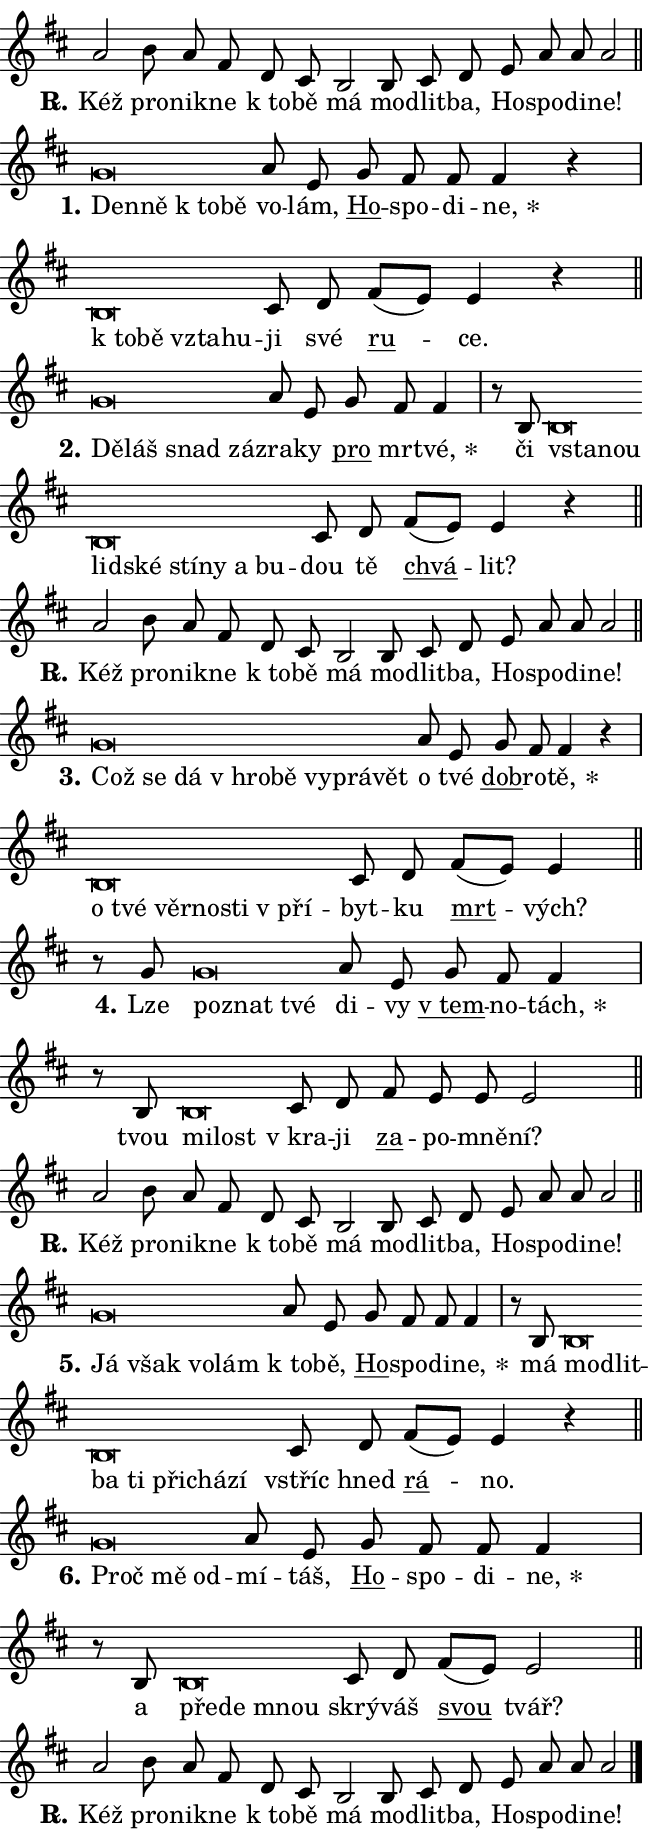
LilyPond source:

\version "2.24.0"
\header { tagline = "" }
\paper {
  indent = 0\cm
  top-margin = 0\cm
  right-margin = 0.13\cm % to fit lyric hyphens
  bottom-margin = 0\cm
  left-margin = 0\cm
  paper-width = 11\cm
  page-breaking = #ly:one-page-breaking
  system-system-spacing.basic-distance = #11
  score-system-spacing.basic-distance = #11
  ragged-last = ##f
}


%% Author: Thomas Morley
%% https://lists.gnu.org/archive/html/lilypond-user/2020-05/msg00002.html
#(define (line-position grob)
"Returns position of @var[grob} in current system:
   @code{'start}, if at first time-step
   @code{'end}, if at last time-step
   @code{'middle} otherwise
"
  (let* ((col (ly:item-get-column grob))
         (ln (ly:grob-object col 'left-neighbor))
         (rn (ly:grob-object col 'right-neighbor))
         (col-to-check-left (if (ly:grob? ln) ln col))
         (col-to-check-right (if (ly:grob? rn) rn col))
         (break-dir-left
           (and
             (ly:grob-property col-to-check-left 'non-musical #f)
             (ly:item-break-dir col-to-check-left)))
         (break-dir-right
           (and
             (ly:grob-property col-to-check-right 'non-musical #f)
             (ly:item-break-dir col-to-check-right))))
        (cond ((eqv? 1 break-dir-left) 'start)
              ((eqv? -1 break-dir-right) 'end)
              (else 'middle))))

#(define (tranparent-at-line-position vctor)
  (lambda (grob)
  "Relying on @code{line-position} select the relevant enry from @var{vctor}.
Used to determine transparency,"
    (case (line-position grob)
      ((end) (not (vector-ref vctor 0)))
      ((middle) (not (vector-ref vctor 1)))
      ((start) (not (vector-ref vctor 2))))))

noteHeadBreakVisibility =
#(define-music-function (break-visibility)(vector?)
"Makes @code{NoteHead}s transparent relying on @var{break-visibility}"
#{
  \override NoteHead.transparent =
    #(tranparent-at-line-position break-visibility)
#})

#(define delete-ledgers-for-transparent-note-heads
  (lambda (grob)
    "Reads whether a @code{NoteHead} is transparent.
If so this @code{NoteHead} is removed from @code{'note-heads} from
@var{grob}, which is supposed to be @code{LedgerLineSpanner}.
As a result ledgers are not printed for this @code{NoteHead}"
    (let* ((nhds-array (ly:grob-object grob 'note-heads))
           (nhds-list
             (if (ly:grob-array? nhds-array)
                 (ly:grob-array->list nhds-array)
                 '()))
           ;; Relies on the transparent-property being done before
           ;; Staff.LedgerLineSpanner.after-line-breaking is executed.
           ;; This is fragile ...
           (to-keep
             (remove
               (lambda (nhd)
                 (ly:grob-property nhd 'transparent #f))
               nhds-list)))
      ;; TODO find a better method to iterate over grob-arrays, similiar
      ;; to filter/remove etc for lists
      ;; For now rebuilt from scratch
      (set! (ly:grob-object grob 'note-heads)  '())
      (for-each
        (lambda (nhd)
          (ly:pointer-group-interface::add-grob grob 'note-heads nhd))
        to-keep))))

squashNotes = {
  \override NoteHead.X-extent = #'(-0.2 . 0.2)
  \override NoteHead.Y-extent = #'(-0.75 . 0)
  \override NoteHead.stencil =
    #(lambda (grob)
       (let ((pos (ly:grob-property grob 'staff-position)))
         (begin
           (if (< pos -7) (display "ERROR: Lower brevis then expected\n") (display ""))
           (if (<= pos -6) ly:text-interface::print ly:note-head::print))))
}
unSquashNotes = {
  \revert NoteHead.X-extent
  \revert NoteHead.Y-extent
  \revert NoteHead.stencil
}

hideNotes = \noteHeadBreakVisibility #begin-of-line-visible
unHideNotes = \noteHeadBreakVisibility #all-visible

% work-around for resetting accidentals
% https://lilypond.org/doc/v2.23/Documentation/notation/displaying-rhythms#unmetered-music
cadenzaMeasure = {
  \cadenzaOff
  \partial 1024 s1024
  \cadenzaOn
}

#(define-markup-command (accent layout props text) (markup?)
  "Underline accented syllable"
  (interpret-markup layout props
    #{\markup \override #'(offset . 4.3) \underline { #text }#}))

responsum = \markup \concat {
  "R" \hspace #-1.05 \path #0.1 #'((moveto 0 0.07) (lineto 0.9 0.8)) \hspace #0.05 "."
}

spaceSize = #0.6828661417322834 % exact space size for TeX Gyre Schola

\layout {
  \context {
    \Staff
    \remove "Time_signature_engraver"
    \override LedgerLineSpanner.after-line-breaking = #delete-ledgers-for-transparent-note-heads
  }
  \context {
    \Lyrics {
      \override LyricSpace.minimum-distance = \spaceSize
      \override LyricText.font-name = #"TeX Gyre Schola"
      \override LyricText.font-size = 1
      \override StanzaNumber.font-name = #"TeX Gyre Schola Bold"
      \override StanzaNumber.font-size = 1
    }
  }
  \context {
    \Score 
    \override NoteHead.text =
      #(lambda (grob) 
        (let ((pos (ly:grob-property grob 'staff-position)))
          #{\markup {
            \combine
              \halign #-0.55 \raise #(if (= pos -6) 0 0.5) \override #'(thickness . 2) \draw-line #'(3.2 . 0)
              \musicglyph "noteheads.sM1"
          }#}))
  }
}

% magnetic-lyrics.ily
%
%   written by
%     Jean Abou Samra <jean@abou-samra.fr>
%     Werner Lemberg <wl@gnu.org>
%
%   adapted by
%     Jiri Hon <jiri.hon@gmail.com>
%
% Version 2022-Apr-15

% https://www.mail-archive.com/lilypond-user@gnu.org/msg149350.html

#(define (Left_hyphen_pointer_engraver context)
   "Collect syllable-hyphen-syllable occurrences in lyrics and store
them in properties.  This engraver only looks to the left.  For
example, if the lyrics input is @code{foo -- bar}, it does the
following.

@itemize @bullet
@item
Set the @code{text} property of the @code{LyricHyphen} grob between
@q{foo} and @q{bar} to @code{foo}.

@item
Set the @code{left-hyphen} property of the @code{LyricText} grob with
text @q{foo} to the @code{LyricHyphen} grob between @q{foo} and
@q{bar}.
@end itemize

Use this auxiliary engraver in combination with the
@code{lyric-@/text::@/apply-@/magnetic-@/offset!} hook."
   (let ((hyphen #f)
         (text #f))
     (make-engraver
      (acknowledgers
       ((lyric-syllable-interface engraver grob source-engraver)
        (set! text grob)))
      (end-acknowledgers
       ((lyric-hyphen-interface engraver grob source-engraver)
        ;(when (not (grob::has-interface grob 'lyric-space-interface))
          (set! hyphen grob)));)
      ((stop-translation-timestep engraver)
       (when (and text hyphen)
         (ly:grob-set-object! text 'left-hyphen hyphen))
       (set! text #f)
       (set! hyphen #f)))))

#(define (lyric-text::apply-magnetic-offset! grob)
   "If the space between two syllables is less than the value in
property @code{LyricText@/.details@/.squash-threshold}, move the right
syllable to the left so that it gets concatenated with the left
syllable.

Use this function as a hook for
@code{LyricText@/.after-@/line-@/breaking} if the
@code{Left_@/hyphen_@/pointer_@/engraver} is active."
   (let ((hyphen (ly:grob-object grob 'left-hyphen #f)))
     (when hyphen
       (let ((left-text (ly:spanner-bound hyphen LEFT)))
         (when (grob::has-interface left-text 'lyric-syllable-interface)
           (let* ((common (ly:grob-common-refpoint grob left-text X))
                  (this-x-ext (ly:grob-extent grob common X))
                  (left-x-ext
                   (begin
                     ;; Trigger magnetism for left-text.
                     (ly:grob-property left-text 'after-line-breaking)
                     (ly:grob-extent left-text common X)))
                  ;; `delta` is the gap width between two syllables.
                  (delta (- (interval-start this-x-ext)
                            (interval-end left-x-ext)))
                  (details (ly:grob-property grob 'details))
                  (threshold (assoc-get 'squash-threshold details 0.2)))
             (when (< delta threshold)
               (let* (;; We have to manipulate the input text so that
                      ;; ligatures crossing syllable boundaries are not
                      ;; disabled.  For languages based on the Latin
                      ;; script this is essentially a beautification.
                      ;; However, for non-Western scripts it can be a
                      ;; necessity.
                      (lt (ly:grob-property left-text 'text))
                      (rt (ly:grob-property grob 'text))
                      (is-space (grob::has-interface hyphen 'lyric-space-interface))
                      (space (if is-space " " ""))
                      (extra-delta (if is-space spaceSize 0))
                      ;; Append new syllable.
                      (ltrt-space (if (and (string? lt) (string? rt))
                                (string-append lt space rt)
                                (make-concat-markup (list lt space rt))))
                      ;; Right-align `ltrt` to the right side.
                      (ltrt-space-markup (grob-interpret-markup
                               grob
                               (make-translate-markup
                                (cons (interval-length this-x-ext) 0)
                                (make-right-align-markup ltrt-space)))))
                 (begin
                   ;; Don't print `left-text`.
                   (ly:grob-set-property! left-text 'stencil #f)
                   ;; Set text and stencil (which holds all collected
                   ;; syllables so far) and shift it to the left.
                   (ly:grob-set-property! grob 'text ltrt-space)
                   (ly:grob-set-property! grob 'stencil ltrt-space-markup)
                   (ly:grob-translate-axis! grob (- (- delta extra-delta)) X))))))))))


#(define (lyric-hyphen::displace-bounds-first grob)
   ;; Make very sure this callback isn't triggered too early.
   (let ((left (ly:spanner-bound grob LEFT))
         (right (ly:spanner-bound grob RIGHT)))
     (ly:grob-property left 'after-line-breaking)
     (ly:grob-property right 'after-line-breaking)
     (ly:lyric-hyphen::print grob)))

squashThreshold = #0.4

\layout {
  \context {
    \Lyrics
    \consists #Left_hyphen_pointer_engraver
    \override LyricText.after-line-breaking =
      #lyric-text::apply-magnetic-offset!
    \override LyricHyphen.stencil = #lyric-hyphen::displace-bounds-first
    \override LyricText.details.squash-threshold = \squashThreshold
    \override LyricHyphen.minimum-distance = 0
    \override LyricHyphen.minimum-length = \squashThreshold
  }
}

squashText = \override LyricText.details.squash-threshold = 9999
unSquashText = \override LyricText.details.squash-threshold = \squashThreshold

leftText = \override LyricText.self-alignment-X = #LEFT
unLeftText = \revert LyricText.self-alignment-X

starOffset = #(lambda (grob) 
                (let ((x_offset (ly:self-alignment-interface::aligned-on-x-parent grob)))
                  (if (= x_offset 0) 0 (+ x_offset 1.2))))

star = #(define-music-function (syllable)(string?)
"Append star separator at the end of a syllable"
#{
  \once \override LyricText.X-offset = #starOffset
  \lyricmode { \markup {
    #syllable
    \override #'((font-name . "TeX Gyre Schola Bold")) \hspace #0.2 \lower #0.65 \larger "*"
  } }
#})

starAccent = #(define-music-function (syllable)(string?)
"Append star separator at the end of a syllable and make accent"
#{
  \once \override LyricText.X-offset = #starOffset
  \lyricmode { \markup {
    \accent #syllable
    \override #'((font-name . "TeX Gyre Schola Bold")) \hspace #0.2 \lower #0.65 \larger "*"
  } }
#})

breath = #(define-music-function (syllable)(string?)
"Append breathing indicator at the end of a syllable"
#{
  \lyricmode { \markup { #syllable "+" } }
#})

optionalBreath = #(define-music-function (syllable)(string?)
"Append optional breathing indicator at the end of a syllable"
#{
  \lyricmode { \markup { #syllable "(+)" } }
#})


\score {
    <<
        \new Voice = "melody" { \cadenzaOn \key d \major \relative { a'2 b8 a fis \bar "" d cis b2 \bar "" b8 cis d \bar "" e a a a2 \cadenzaMeasure \bar "||" \break } }
        \new Lyrics \lyricsto "melody" { \lyricmode { \set stanza = \responsum
Kéž pro -- nik -- ne "k to" -- bě má mo -- dlit -- ba, Ho -- spo -- di -- ne! } }
    >>
    \layout {}
}

\score {
    <<
        \new Voice = "melody" { \cadenzaOn \key d \major \relative { \squashNotes g'\breve*1/16 \hideNotes \breve*1/16 \bar "" \breve*1/16 \breve*1/16 \bar "" \unHideNotes \unSquashNotes a8 e \bar "" g fis fis fis4 r \cadenzaMeasure \bar "|" \squashNotes b,\breve*1/16 \hideNotes \breve*1/16 \bar "" \breve*1/16 \breve*1/16 \bar "" \unHideNotes \unSquashNotes cis8 d \bar "" fis[( e)] e4 r \cadenzaMeasure \bar "||" \break } }
        \new Lyrics \lyricsto "melody" { \lyricmode { \set stanza = "1."
\leftText Den -- \squashText ně "k to" -- bě \unLeftText \unSquashText vo -- lám, \markup \accent Ho -- spo -- di -- \star ne, \leftText "k to" -- \squashText bě vzta -- hu -- \unLeftText \unSquashText ji své \markup \accent ru -- ce. } }
    >>
    \layout {}
}

\score {
    <<
        \new Voice = "melody" { \cadenzaOn \key d \major \relative { \squashNotes g'\breve*1/16 \hideNotes \breve*1/16 \bar "" \breve*1/16 \breve*1/16 \bar "" \unHideNotes \unSquashNotes a8 e \bar "" g fis fis4 \cadenzaMeasure \bar "|" r8 b,8 \squashNotes b\breve*1/16 \hideNotes \breve*1/16 \bar "" \breve*1/16 \bar "" \breve*1/16 \bar "" \breve*1/16 \bar "" \breve*1/16 \bar "" \breve*1/16 \breve*1/16 \bar "" \unHideNotes \unSquashNotes cis8 d \bar "" fis[( e)] e4 r \cadenzaMeasure \bar "||" \break } }
        \new Lyrics \lyricsto "melody" { \lyricmode { \set stanza = "2."
\leftText Dě -- \squashText láš snad zá -- \unLeftText \unSquashText zra -- ky \markup \accent pro mrt -- \star vé, či \leftText vsta -- \squashText nou lid -- ské stí -- ny a bu -- \unLeftText \unSquashText dou tě \markup \accent chvá -- lit? } }
    >>
    \layout {}
}

\score {
    <<
        \new Voice = "melody" { \cadenzaOn \key d \major \relative { a'2 b8 a fis \bar "" d cis b2 \bar "" b8 cis d \bar "" e a a a2 \cadenzaMeasure \bar "||" \break } }
        \new Lyrics \lyricsto "melody" { \lyricmode { \set stanza = \responsum
Kéž pro -- nik -- ne "k to" -- bě má mo -- dlit -- ba, Ho -- spo -- di -- ne! } }
    >>
    \layout {}
}

\score {
    <<
        \new Voice = "melody" { \cadenzaOn \key d \major \relative { \squashNotes g'\breve*1/16 \hideNotes \breve*1/16 \bar "" \breve*1/16 \bar "" \breve*1/16 \bar "" \breve*1/16 \bar "" \breve*1/16 \bar "" \breve*1/16 \breve*1/16 \bar "" \unHideNotes \unSquashNotes a8 e \bar "" g fis fis4 r \cadenzaMeasure \bar "|" \squashNotes b,\breve*1/16 \hideNotes \breve*1/16 \bar "" \breve*1/16 \bar "" \breve*1/16 \bar "" \breve*1/16 \breve*1/16 \bar "" \unHideNotes \unSquashNotes cis8 d \bar "" fis[( e)] e4 \cadenzaMeasure \bar "||" \break } }
        \new Lyrics \lyricsto "melody" { \lyricmode { \set stanza = "3."
\leftText Což \squashText se dá "v hro" -- bě vy -- prá -- vět \unLeftText \unSquashText o tvé \markup \accent dob -- ro -- \star tě, \leftText o \squashText tvé věr -- no -- sti "v pří" -- \unLeftText \unSquashText byt -- ku \markup \accent mrt -- vých? } }
    >>
    \layout {}
}

\score {
    <<
        \new Voice = "melody" { \cadenzaOn \key d \major \relative { r8 g'8 \squashNotes g\breve*1/16 \hideNotes \breve*1/16 \breve*1/16 \bar "" \unHideNotes \unSquashNotes a8 e \bar "" g fis fis4 \cadenzaMeasure \bar "|" r8 b,8 \squashNotes b\breve*1/16 \hideNotes \breve*1/16 \bar "" \unHideNotes \unSquashNotes cis8 d \bar "" fis e e e2 \cadenzaMeasure \bar "||" \break } }
        \new Lyrics \lyricsto "melody" { \lyricmode { \set stanza = "4."
Lze \leftText po -- \squashText znat tvé \unLeftText \unSquashText di -- vy \markup \accent "v tem" -- no -- \star tách, tvou \leftText mi -- \squashText lost \unLeftText \unSquashText "v kra" -- ji \markup \accent za -- po -- mně -- ní? } }
    >>
    \layout {}
}

\score {
    <<
        \new Voice = "melody" { \cadenzaOn \key d \major \relative { a'2 b8 a fis \bar "" d cis b2 \bar "" b8 cis d \bar "" e a a a2 \cadenzaMeasure \bar "||" \break } }
        \new Lyrics \lyricsto "melody" { \lyricmode { \set stanza = \responsum
Kéž pro -- nik -- ne "k to" -- bě má mo -- dlit -- ba, Ho -- spo -- di -- ne! } }
    >>
    \layout {}
}

\score {
    <<
        \new Voice = "melody" { \cadenzaOn \key d \major \relative { \squashNotes g'\breve*1/16 \hideNotes \breve*1/16 \bar "" \breve*1/16 \breve*1/16 \bar "" \unHideNotes \unSquashNotes a8 e \bar "" g fis fis fis4 \cadenzaMeasure \bar "|" r8 b,8 \squashNotes b\breve*1/16 \hideNotes \breve*1/16 \bar "" \breve*1/16 \bar "" \breve*1/16 \bar "" \breve*1/16 \bar "" \breve*1/16 \breve*1/16 \bar "" \unHideNotes \unSquashNotes cis8 d \bar "" fis[( e)] e4 r \cadenzaMeasure \bar "||" \break } }
        \new Lyrics \lyricsto "melody" { \lyricmode { \set stanza = "5."
\leftText Já \squashText však vo -- lám \unLeftText \unSquashText "k to" -- bě, \markup \accent Ho -- spo -- di -- \star ne, má \leftText mo -- \squashText dlit -- ba ti při -- chá -- zí \unLeftText \unSquashText vstříc hned \markup \accent rá -- no. } }
    >>
    \layout {}
}

\score {
    <<
        \new Voice = "melody" { \cadenzaOn \key d \major \relative { \squashNotes g'\breve*1/16 \hideNotes \breve*1/16 \breve*1/16 \bar "" \unHideNotes \unSquashNotes a8 e \bar "" g fis fis fis4 \cadenzaMeasure \bar "|" r8 b,8 \squashNotes b\breve*1/16 \hideNotes \breve*1/16 \breve*1/16 \bar "" \unHideNotes \unSquashNotes cis8 d \bar "" fis[( e)] e2 \cadenzaMeasure \bar "||" \break } }
        \new Lyrics \lyricsto "melody" { \lyricmode { \set stanza = "6."
\leftText Proč \squashText mě od -- \unLeftText \unSquashText mí -- táš, \markup \accent Ho -- spo -- di -- \star ne, a \leftText pře -- \squashText de mnou \unLeftText \unSquashText skrý -- váš \markup \accent svou tvář? } }
    >>
    \layout {}
}

\score {
    <<
        \new Voice = "melody" { \cadenzaOn \key d \major \relative { a'2 b8 a fis \bar "" d cis b2 \bar "" b8 cis d \bar "" e a a a2 \cadenzaMeasure \bar "||" \break } \bar "|." }
        \new Lyrics \lyricsto "melody" { \lyricmode { \set stanza = \responsum
Kéž pro -- nik -- ne "k to" -- bě má mo -- dlit -- ba, Ho -- spo -- di -- ne! } }
    >>
    \layout {}
}
